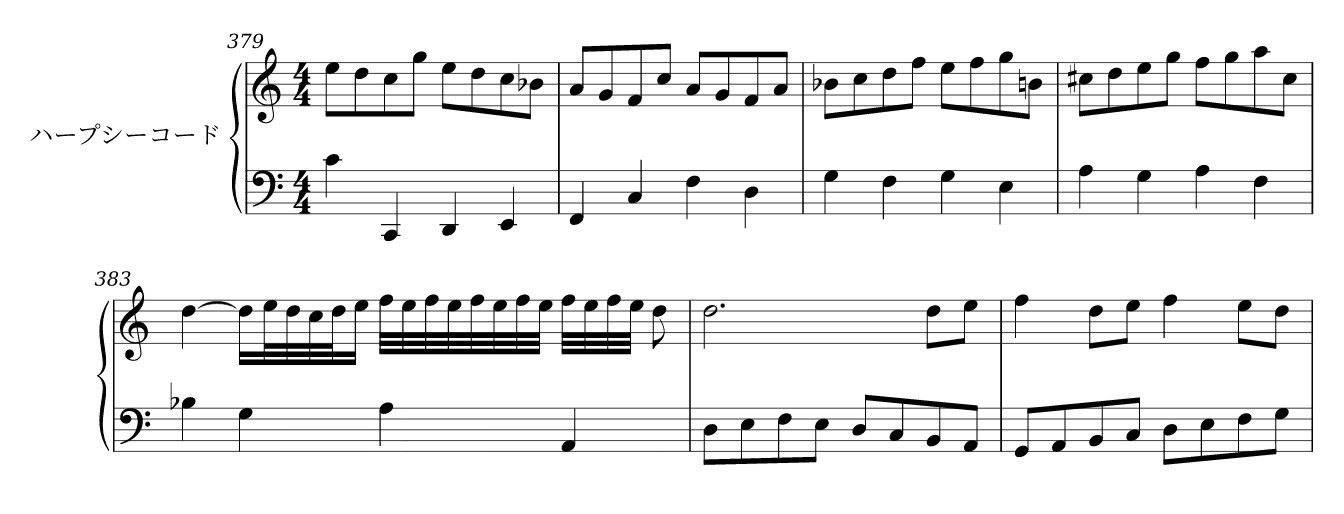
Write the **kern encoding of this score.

**kern	**kern
*part1	*part1
*staff2	*staff1
*I"ハープシーコード	*
*clefF4	*clefG2
*k[]	*k[]
*M4/4	*M4/4
=379	=379
4c\	8ee\L
.	8dd\
4CC/	8cc\
.	8gg\J
4DD/	8ee\L
.	8dd\
4EE/	8cc\
.	8b-X\J
=380	=380
4FF/	8a/L
.	8g/
4C/	8f/
.	8cc/J
4F\	8a/L
.	8g/
4D\	8f/
.	8a/J
=381	=381
4G\	8b-X\L
.	8cc\
4F\	8dd\
.	8ff\J
4G\	8ee\L
.	8ff\
4E\	8gg\
.	8bn\J
=382	=382
4A\	8cc#X\L
.	8dd\
4G\	8ee\
.	8gg\J
4A\	8ff\L
.	8gg\
4F\	8aa\
.	8cc#\J
!!LO:LB:g=z
=383	=383
4B-X\	[4dd\
4G\	16dd\LL]
.	32ee\L
.	32dd\
.	32cc\
.	32dd\J
.	16ee\JJ
4A\	32ff\LLL
.	32ee\
.	32ff\
.	32ee\
.	32ff\
.	32ee\
.	32ff\
.	32ee\JJJ
4AA/	32ff\LLL
.	32ee\
.	32ff\
.	32ee\JJJ
.	8dd\
=384	=384
8D\L	2.dd\
8E\	.
8F\	.
8E\J	.
8D/L	.
8C/	.
8BB/	8dd\L
8AA/J	8ee\J
=385	=385
8GG/L	4ff\
8AA/	.
8BB/	8dd\L
8C/J	8ee\J
8D\L	4ff\
8E\	.
8F\	8ee\L
8G\J	8dd\J
=	=
*-	*-
